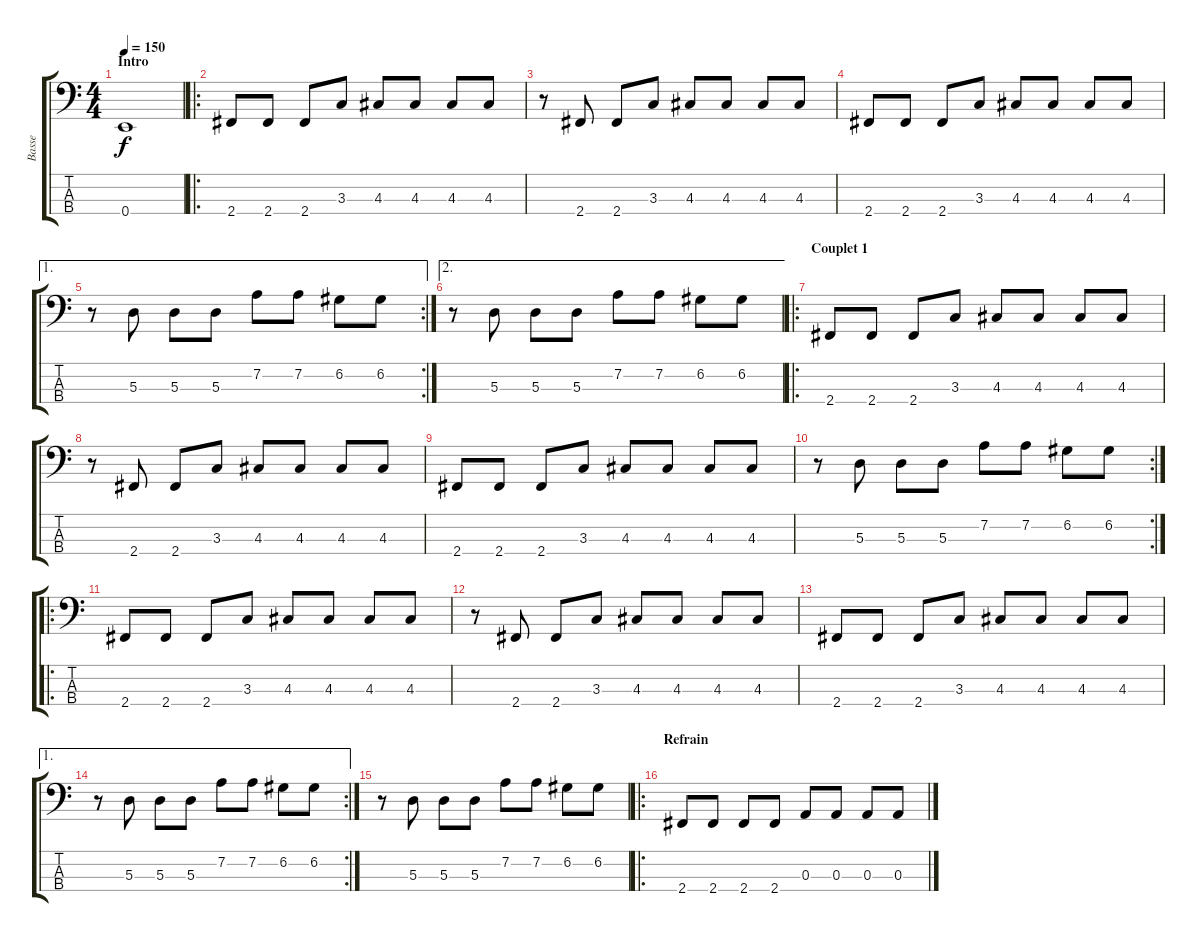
\track ("Basse" "Basse") {instrument electricbassfinger}
\staff {score tabs}
\tuning (G2 D2 A1 E1) {hide}
\ts (4 4)
\section ("" "Intro")
\tempo 150
\clef f4
\ks c
0.4.1{dy f instrument electricbassfinger} |
\ro
2.4.8 2.4.8 2.4.8 3.3.8 4.3.8 4.3.8 4.3.8 4.3.8 |
r.8 2.4.8 2.4.8 3.3.8 4.3.8 4.3.8 4.3.8 4.3.8 |
2.4.8 2.4.8 2.4.8 3.3.8 4.3.8 4.3.8 4.3.8 4.3.8 |
\ae 1
\rc 2
r.8 5.3.8 5.3.8 5.3.8 7.2.8 7.2.8 6.2.8 6.2.8 |
\ae 2
r.8 5.3.8 5.3.8 5.3.8 7.2.8 7.2.8 6.2.8 6.2.8 |
\ro
\section ("" "Couplet 1")
2.4.8 2.4.8 2.4.8 3.3.8 4.3.8 4.3.8 4.3.8 4.3.8 |
r.8 2.4.8 2.4.8 3.3.8 4.3.8 4.3.8 4.3.8 4.3.8 |
2.4.8 2.4.8 2.4.8 3.3.8 4.3.8 4.3.8 4.3.8 4.3.8 |
\rc 2
r.8 5.3.8 5.3.8 5.3.8 7.2.8 7.2.8 6.2.8 6.2.8 |
\ro
2.4.8 2.4.8 2.4.8 3.3.8 4.3.8 4.3.8 4.3.8 4.3.8 |
r.8 2.4.8 2.4.8 3.3.8 4.3.8 4.3.8 4.3.8 4.3.8 |
2.4.8 2.4.8 2.4.8 3.3.8 4.3.8 4.3.8 4.3.8 4.3.8 |
\ae 1
\rc 2
r.8 5.3.8 5.3.8 5.3.8 7.2.8 7.2.8 6.2.8 6.2.8 |
r.8 5.3.8 5.3.8 5.3.8 7.2.8 7.2.8 6.2.8 6.2.8 |
\ro
\section ("" "Refrain")
2.4.8 2.4.8 2.4.8 2.4.8 0.3.8 0.3.8 0.3.8 0.3.8
